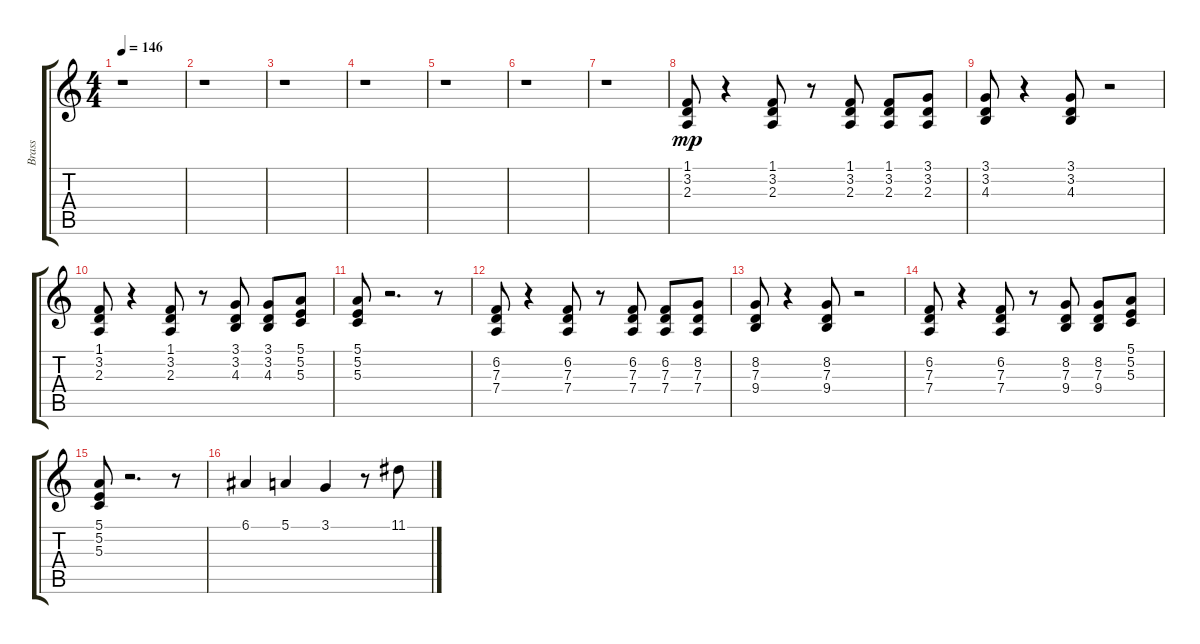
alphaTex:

\track ("Brass" "Brass") {instrument synthstrings2}
\staff {score tabs}
\tuning (E4 B3 G3 D3 A2 E2) {hide}
\ts (4 4)
\tempo 146
\clef g2
\ks c
r.1{dy f} |
r.1 |
r.1 |
r.1 |
r.1 |
r.1 |
r.1 |
(1.1 3.2 2.3).8{dy mp} r.4 (1.1 3.2 2.3).8 r.8 (1.1 3.2 2.3).8 (1.1 3.2 2.3).8 (3.1 3.2 2.3).8 |
(3.1 3.2 4.3).8 r.4 (3.1 3.2 4.3).8 r.2 |
(1.1 3.2 2.3).8 r.4 (1.1 3.2 2.3).8 r.8 (3.1 3.2 4.3).8 (3.1 3.2 4.3).8 (5.1 5.2 5.3).8 |
(5.1 5.2 5.3).8 r.2{d} r.8 |
(6.2 7.3 7.4).8 r.4 (6.2 7.3 7.4).8 r.8 (6.2 7.3 7.4).8 (6.2 7.3 7.4).8 (8.2 7.3 7.4).8 |
(8.2 7.3 9.4).8 r.4 (8.2 7.3 9.4).8 r.2 |
(6.2 7.3 7.4).8 r.4 (6.2 7.3 7.4).8 r.8 (8.2 7.3 9.4).8 (8.2 7.3 9.4).8 (5.1 5.2 5.3).8 |
(5.1 5.2 5.3).8 r.2{d} r.8 |
6.1.4 5.1.4 3.1.4 r.8 11.1.8
